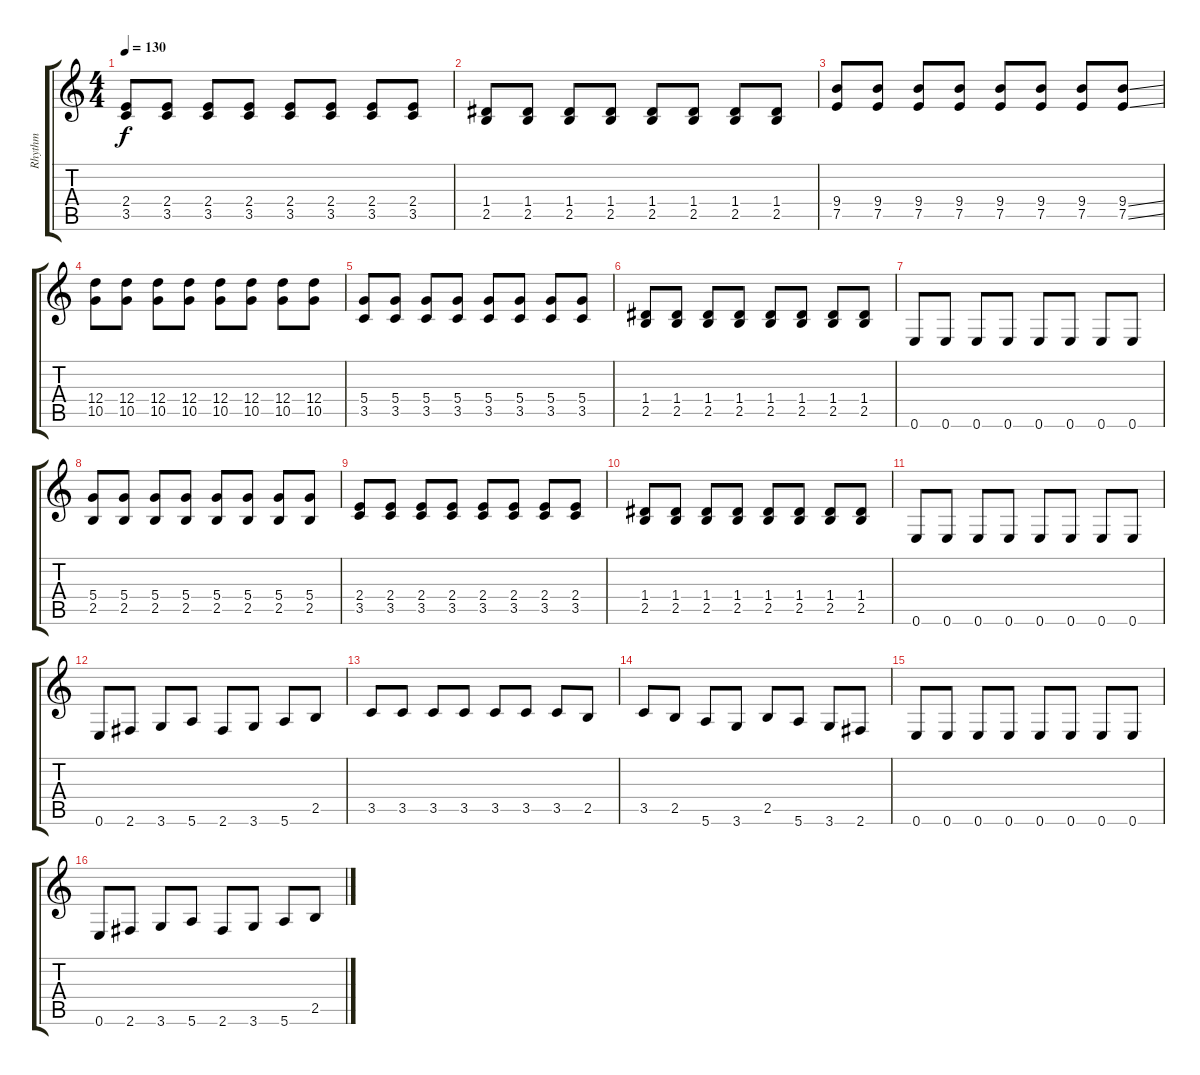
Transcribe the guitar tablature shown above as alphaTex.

\track ("Rhythm" "Rhythm") {instrument distortionguitar}
\staff {score tabs}
\tuning (E4 B3 G3 D3 A2 E2) {hide}
\ts (4 4)
\tempo 130
\clef g2
\ks c
(2.4 3.5).8{dy f} (2.4 3.5).8 (2.4 3.5).8 (2.4 3.5).8 (2.4 3.5).8 (2.4 3.5).8 (2.4 3.5).8 (2.4 3.5).8 |
(1.4 2.5).8 (1.4 2.5).8 (1.4 2.5).8 (1.4 2.5).8 (1.4 2.5).8 (1.4 2.5).8 (1.4 2.5).8 (1.4 2.5).8 |
(9.4 7.5).8 (9.4 7.5).8 (9.4 7.5).8 (9.4 7.5).8 (9.4 7.5).8 (9.4 7.5).8 (9.4 7.5).8 (9.4{ss} 7.5{ss}).8 |
(12.4 10.5).8 (12.4 10.5).8 (12.4 10.5).8 (12.4 10.5).8 (12.4 10.5).8 (12.4 10.5).8 (12.4 10.5).8 (12.4 10.5).8 |
(5.4 3.5).8 (5.4 3.5).8 (5.4 3.5).8 (5.4 3.5).8 (5.4 3.5).8 (5.4 3.5).8 (5.4 3.5).8 (5.4 3.5).8 |
(1.4 2.5).8 (1.4 2.5).8 (1.4 2.5).8 (1.4 2.5).8 (1.4 2.5).8 (1.4 2.5).8 (1.4 2.5).8 (1.4 2.5).8 |
0.6.8 0.6.8 0.6.8 0.6.8 0.6.8 0.6.8 0.6.8 0.6.8 |
(5.4 2.5).8 (5.4 2.5).8 (5.4 2.5).8 (5.4 2.5).8 (5.4 2.5).8 (5.4 2.5).8 (5.4 2.5).8 (5.4 2.5).8 |
(2.4 3.5).8 (2.4 3.5).8 (2.4 3.5).8 (2.4 3.5).8 (2.4 3.5).8 (2.4 3.5).8 (2.4 3.5).8 (2.4 3.5).8 |
(1.4 2.5).8 (1.4 2.5).8 (1.4 2.5).8 (1.4 2.5).8 (1.4 2.5).8 (1.4 2.5).8 (1.4 2.5).8 (1.4 2.5).8 |
0.6.8 0.6.8 0.6.8 0.6.8 0.6.8 0.6.8 0.6.8 0.6.8 |
0.6.8 2.6.8 3.6.8 5.6.8 2.6.8 3.6.8 5.6.8 2.5.8 |
3.5.8 3.5.8 3.5.8 3.5.8 3.5.8 3.5.8 3.5.8 2.5.8 |
3.5.8 2.5.8 5.6.8 3.6.8 2.5.8 5.6.8 3.6.8 2.6.8 |
0.6.8 0.6.8 0.6.8 0.6.8 0.6.8 0.6.8 0.6.8 0.6.8 |
0.6.8 2.6.8 3.6.8 5.6.8 2.6.8 3.6.8 5.6.8 2.5.8
